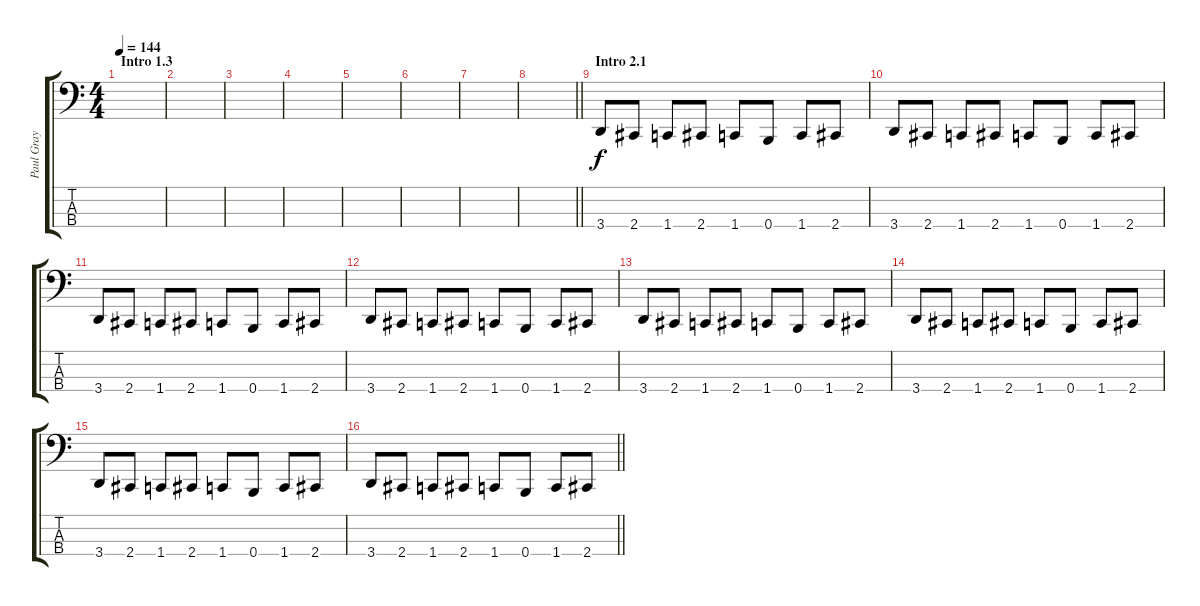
\track ("Paul Gray" "Paul Gray") {instrument electricbasspick}
\staff {score tabs}
\tuning (E2 B1 Gb1 B0) {hide}
\ts (4 4)
\section ("" "Intro 1.3")
\tempo 144
\clef f4
\ks c
|
|
|
|
|
|
|
\barLineRight lightlight
|
\section ("" "Intro 2.1")
3.4.8{volume 15} 2.4.8 1.4.8 2.4.8 1.4.8 0.4.8 1.4.8 2.4.8 |
3.4.8 2.4.8 1.4.8 2.4.8 1.4.8 0.4.8 1.4.8 2.4.8 |
3.4.8 2.4.8 1.4.8 2.4.8 1.4.8 0.4.8 1.4.8 2.4.8 |
3.4.8 2.4.8 1.4.8 2.4.8 1.4.8 0.4.8 1.4.8 2.4.8 |
3.4.8 2.4.8 1.4.8 2.4.8 1.4.8 0.4.8 1.4.8 2.4.8 |
3.4.8 2.4.8 1.4.8 2.4.8 1.4.8 0.4.8 1.4.8 2.4.8 |
3.4.8 2.4.8 1.4.8 2.4.8 1.4.8 0.4.8 1.4.8 2.4.8 |
\barLineRight lightlight
3.4.8 2.4.8 1.4.8 2.4.8 1.4.8 0.4.8 1.4.8 2.4.8
